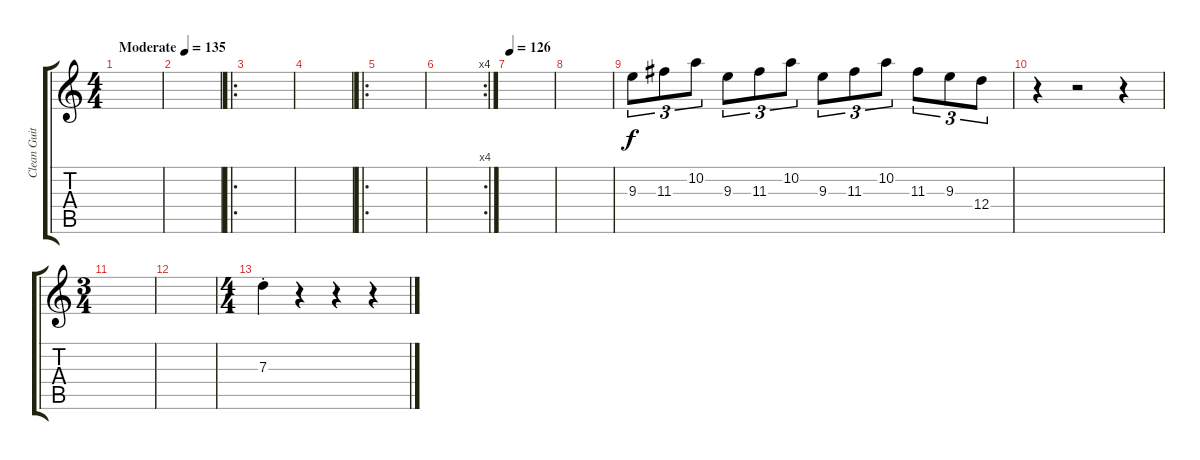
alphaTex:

\track ("Clean Guitar" "Clean Guit") {instrument electricguitarjazz}
\staff {score tabs}
\tuning (E4 B3 G3 D3 A2 E2) {hide}
\ts (4 4)
\tempo (135 "Moderate")
\clef g2
\ks c
|
|
\ro
|
|
\ro
|
\rc 4
|
\tempo 126
|
|
9.3.8{tu (3 2)} 11.3.8{tu (3 2)} 10.2.8{tu (3 2)} 9.3.8{tu (3 2)} 11.3.8{tu (3 2)} 10.2.8{tu (3 2)} 9.3.8{tu (3 2)} 11.3.8{tu (3 2)} 10.2.8{tu (3 2)} 11.3.8{tu (3 2)} 9.3.8{tu (3 2)} 12.4.8{tu (3 2)} |
r.4 r.2 r.4 |
\ts (3 4)
|
|
\ts (4 4)
7.3{st}.4{dy f} r.4 r.4 r.4
